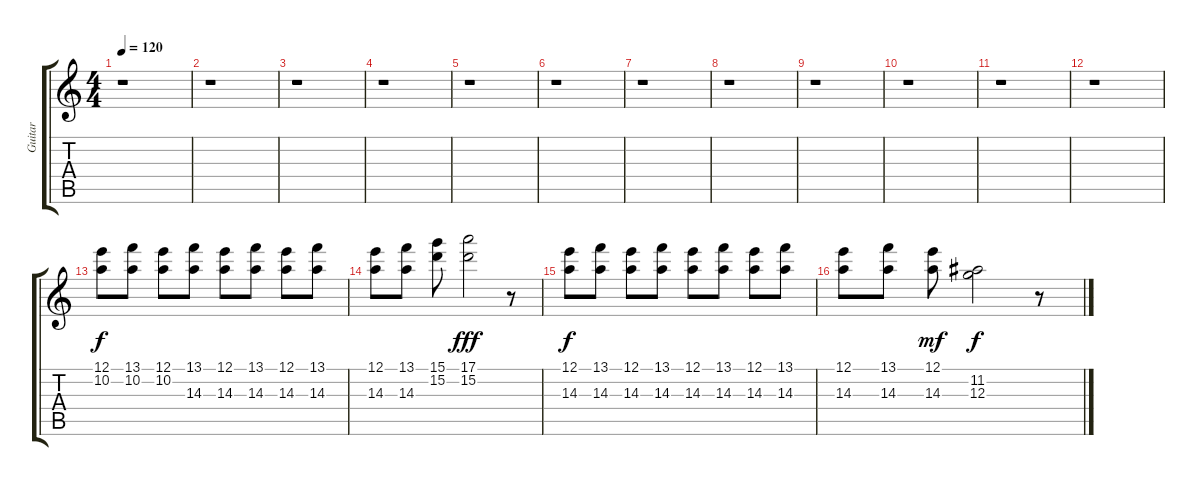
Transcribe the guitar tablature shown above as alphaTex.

\track ("Guitar" "Guitar") {instrument acousticguitarsteel}
\staff {score tabs}
\tuning (E4 B3 G3 D3 A2 E2) {hide}
\ts (4 4)
\tempo 120
\clef g2
\ks c
r.1{dy f} |
r.1 |
r.1 |
r.1 |
r.1 |
r.1 |
r.1 |
r.1 |
r.1 |
r.1 |
r.1 |
r.1 |
(12.1 10.2).8 (13.1 10.2).8 (12.1 10.2).8 (13.1 14.3).8 (12.1 14.3).8 (13.1 14.3).8 (12.1 14.3).8 (13.1 14.3).8 |
(12.1 14.3).8 (13.1 14.3).8 (15.1 15.2).8 (17.1 15.2).2{dy fff} r.8 |
(12.1 14.3).8{dy f} (13.1 14.3).8 (12.1 14.3).8 (13.1 14.3).8 (12.1 14.3).8 (13.1 14.3).8 (12.1 14.3).8 (13.1 14.3).8 |
(12.1 14.3).8 (13.1 14.3).8 (12.1 14.3).8{dy mf} (11.2 12.3).2{dy f} r.8
